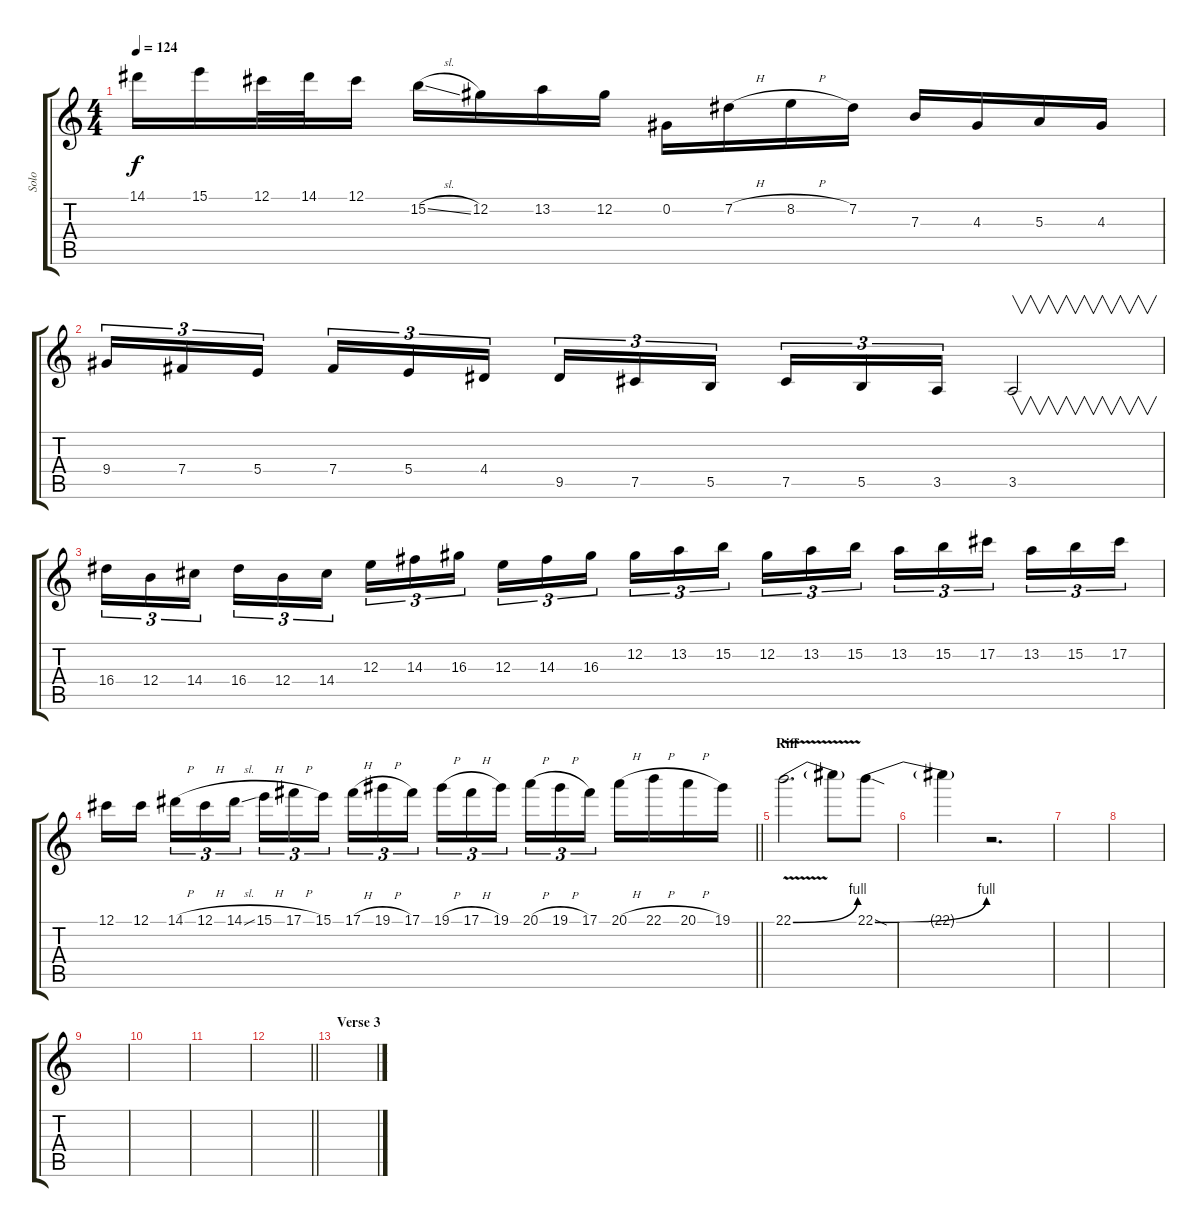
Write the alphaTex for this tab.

\track ("Solo" "Solo") {instrument distortionguitar}
\staff {score tabs}
\tuning (Db4 Ab3 E3 B2 Gb2 Db2) {hide}
\ts (4 4)
\tempo 124
\clef g2
\ks c
14.1.16{dy f} 15.1.16 12.1.32 14.1.32 12.1.16 15.2{sl}.16 12.2.16 13.2.16 12.2.16 0.2.16 7.2{h}.16 8.2{h}.16 7.2.16 7.3.16 4.3.16 5.3.16 4.3.16 |
9.4.16{tu (3 2)} 7.4.16{tu (3 2)} 5.4.16{tu (3 2) beam splitsecondary} 7.4.16{tu (3 2)} 5.4.16{tu (3 2)} 4.4.16{tu (3 2)} 9.5.16{tu (3 2)} 7.5.16{tu (3 2)} 5.5.16{tu (3 2) beam splitsecondary} 7.5.16{tu (3 2)} 5.5.16{tu (3 2)} 3.5.16{tu (3 2)} 3.5.2{v} |
16.4.16{tu (3 2)} 12.4.16{tu (3 2)} 14.4.16{tu (3 2) beam splitsecondary} 16.4.16{tu (3 2)} 12.4.16{tu (3 2)} 14.4.16{tu (3 2)} 12.3.16{tu (3 2)} 14.3.16{tu (3 2)} 16.3.16{tu (3 2) beam splitsecondary} 12.3.16{tu (3 2)} 14.3.16{tu (3 2)} 16.3.16{tu (3 2)} 12.2.16{tu (3 2)} 13.2.16{tu (3 2)} 15.2.16{tu (3 2) beam splitsecondary} 12.2.16{tu (3 2)} 13.2.16{tu (3 2)} 15.2.16{tu (3 2)} 13.2.16{tu (3 2)} 15.2.16{tu (3 2)} 17.2.16{tu (3 2) beam splitsecondary} 13.2.16{tu (3 2)} 15.2.16{tu (3 2)} 17.2.16{tu (3 2)} |
\barLineRight lightlight
12.1.16 12.1.16{beam splitsecondary} 14.1{h}.16{tu (3 2)} 12.1{h}.16{tu (3 2)} 14.1{sl}.16{tu (3 2)} 15.1{h}.16{tu (3 2)} 17.1{h}.16{tu (3 2)} 15.1.16{tu (3 2) beam splitsecondary} 17.1{h}.16{tu (3 2)} 19.1{h}.16{tu (3 2)} 17.1.16{tu (3 2)} 19.1{h}.16{tu (3 2)} 17.1{h}.16{tu (3 2)} 19.1.16{tu (3 2) beam splitsecondary} 20.1{h}.16{tu (3 2)} 19.1{h}.16{tu (3 2)} 17.1.16{tu (3 2)} 20.1{h}.16 22.1{h}.16 20.1{h}.16 19.1.16 |
\section ("" "Riff")
22.1{be (bend 0 0 60 4) v}.2{d} 22.1{t}.8 22.1{be (bend 0 0 60 4) sod}.8 |
22.1{t}.4 r.2{d} |
|
|
|
|
|
\barLineRight lightlight
|
\section ("" "Verse 3")
